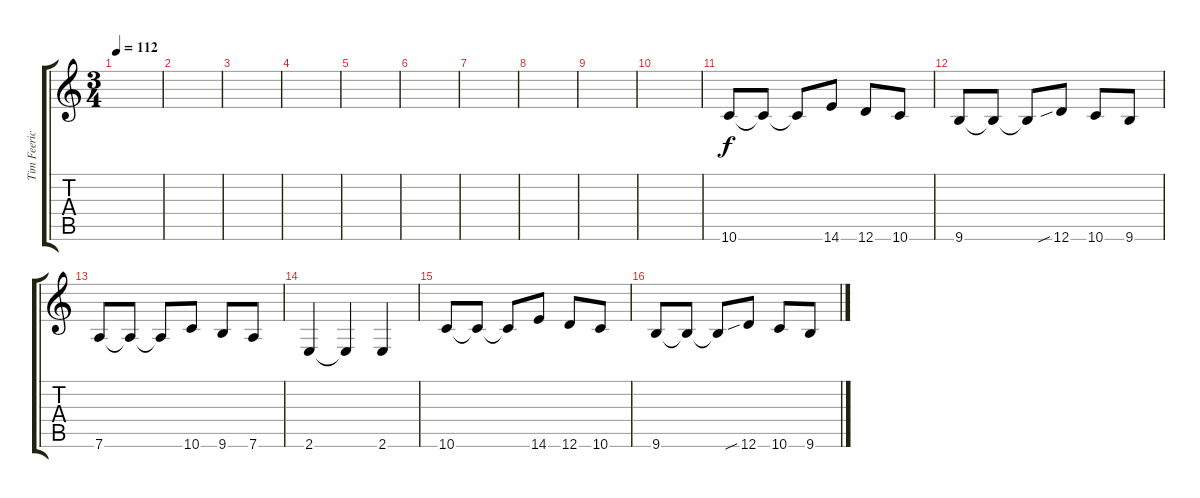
\track ("Tim Feerick" "Tim Feeric") {instrument electricbassfinger}
\staff {score tabs}
\tuning (E4 B3 G3 D3 A2 D2) {hide}
\ts (3 4)
\tempo 112
\clef g2
\ks c
|
|
|
|
|
|
|
|
|
|
10.6.8 10.6{t}.8 10.6{t}.8 14.6.8 12.6.8 10.6.8 |
9.6.8 9.6{t}.8 9.6{t}.8 12.6{sib}.8 10.6.8 9.6.8 |
7.6.8 7.6{t}.8 7.6{t}.8 10.6.8 9.6.8 7.6.8 |
2.6.4 2.6{t}.4 2.6.4 |
10.6.8 10.6{t}.8 10.6{t}.8 14.6.8 12.6.8 10.6.8 |
9.6.8 9.6{t}.8 9.6{t}.8 12.6{sib}.8 10.6.8 9.6.8
